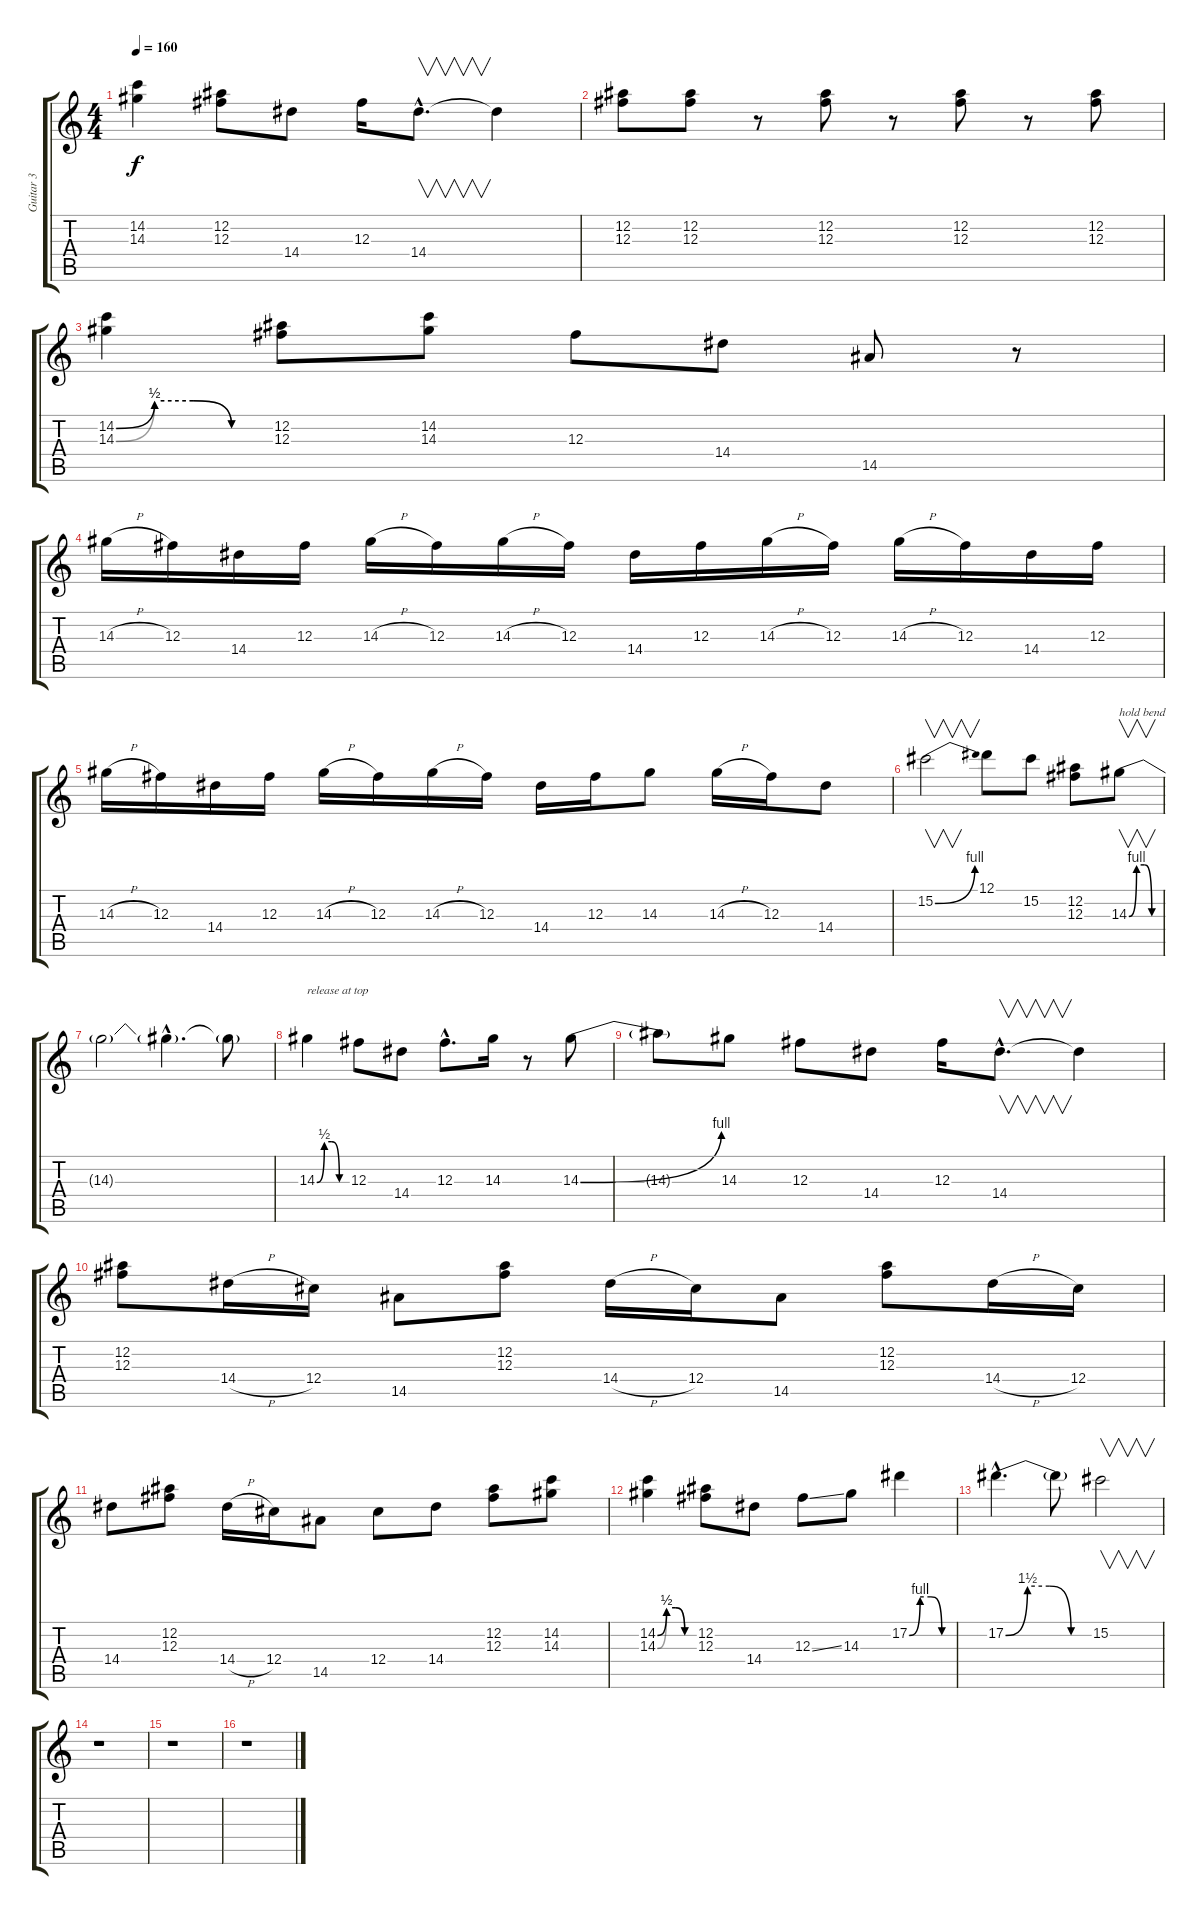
\track ("Guitar 3" "Guitar 3") {instrument distortionguitar}
\staff {score tabs}
\tuning (Eb4 Bb3 Gb3 Db3 Ab2 Eb2) {hide}
\ts (4 4)
\tempo 160
\clef g2
\ks c
(14.2{t} 14.3{t}).4{dy f} (12.2 12.3).8 14.4.8 12.3.16 14.4{hac}.8{v d} 14.4{t}.4 |
(12.2 12.3).8 (12.2 12.3).8 r.8 (12.2 12.3).8 r.8 (12.2 12.3).8 r.8 (12.2 12.3).8 |
(14.2{be (custom 0 0 15 2 30 2 45 0 60 0)} 14.3{be (custom 0 0 15 2 30 2 45 0 60 0)}).4 (12.2 12.3).8 (14.2 14.3).8 12.3.8 14.4.8 14.5.8 r.8 |
14.3{h}.16 12.3.16 14.4.16 12.3.16 14.3{h}.16 12.3.16 14.3{h}.16 12.3.16 14.4.16 12.3.16 14.3{h}.16 12.3.16 14.3{h}.16 12.3.16 14.4.16 12.3.16 |
14.3{h}.16 12.3.16 14.4.16 12.3.16 14.3{h}.16 12.3.16 14.3{h}.16 12.3.16 14.4.16 12.3.16 14.3.8 14.3{h}.16 12.3.16 14.4.8 |
15.2{be (bend 0 0 60 4)}.2{v} 12.1.8 15.2.8 (12.2 12.3).8 14.3{be (custom 0 0 15 4 30 4 45 0 60 0)}.8{v txt "hold bend"} |
14.3{t}.2 14.3{hac t}.4{d} 14.3{t}.8 |
14.3{be (custom 0 0 15 2 30 2 45 0 60 0)}.4{txt "release at top"} 12.3.8 14.4.8 12.3{hac}.8{d} 14.3.16 r.8 14.3{be (bend 0 0 60 4)}.8 |
14.3{t}.8 14.3.8 12.3.8 14.4.8 12.3.16 14.4{hac}.8{v d} 14.4{t}.4 |
(12.2 12.3).8 14.4{h}.16 12.4.16 14.5.8 (12.2 12.3).8 14.4{h}.16 12.4.16 14.5.8 (12.2 12.3).8 14.4{h}.16 12.4.16 |
14.4.8 (12.2 12.3).8 14.4{h}.16 12.4.16 14.5.8 12.4.8 14.4.8 (12.2 12.3).8 (14.2 14.3).8 |
(14.2{be (custom 0 0 15 2 30 2 45 0 60 0)} 14.3{be (custom 0 0 15 2 30 2 45 0 60 0)}).4 (12.2 12.3).8 14.4.8 12.3{ss}.8 14.3.8 17.2{be (custom 0 0 15 4 30 4 45 0 60 0)}.4 |
17.2{be (custom 0 0 15 6 30 6 45 0 60 0) hac}.4{d} 17.2{t}.8 15.2.2{v} |
r.1 |
r.1 |
r.1
